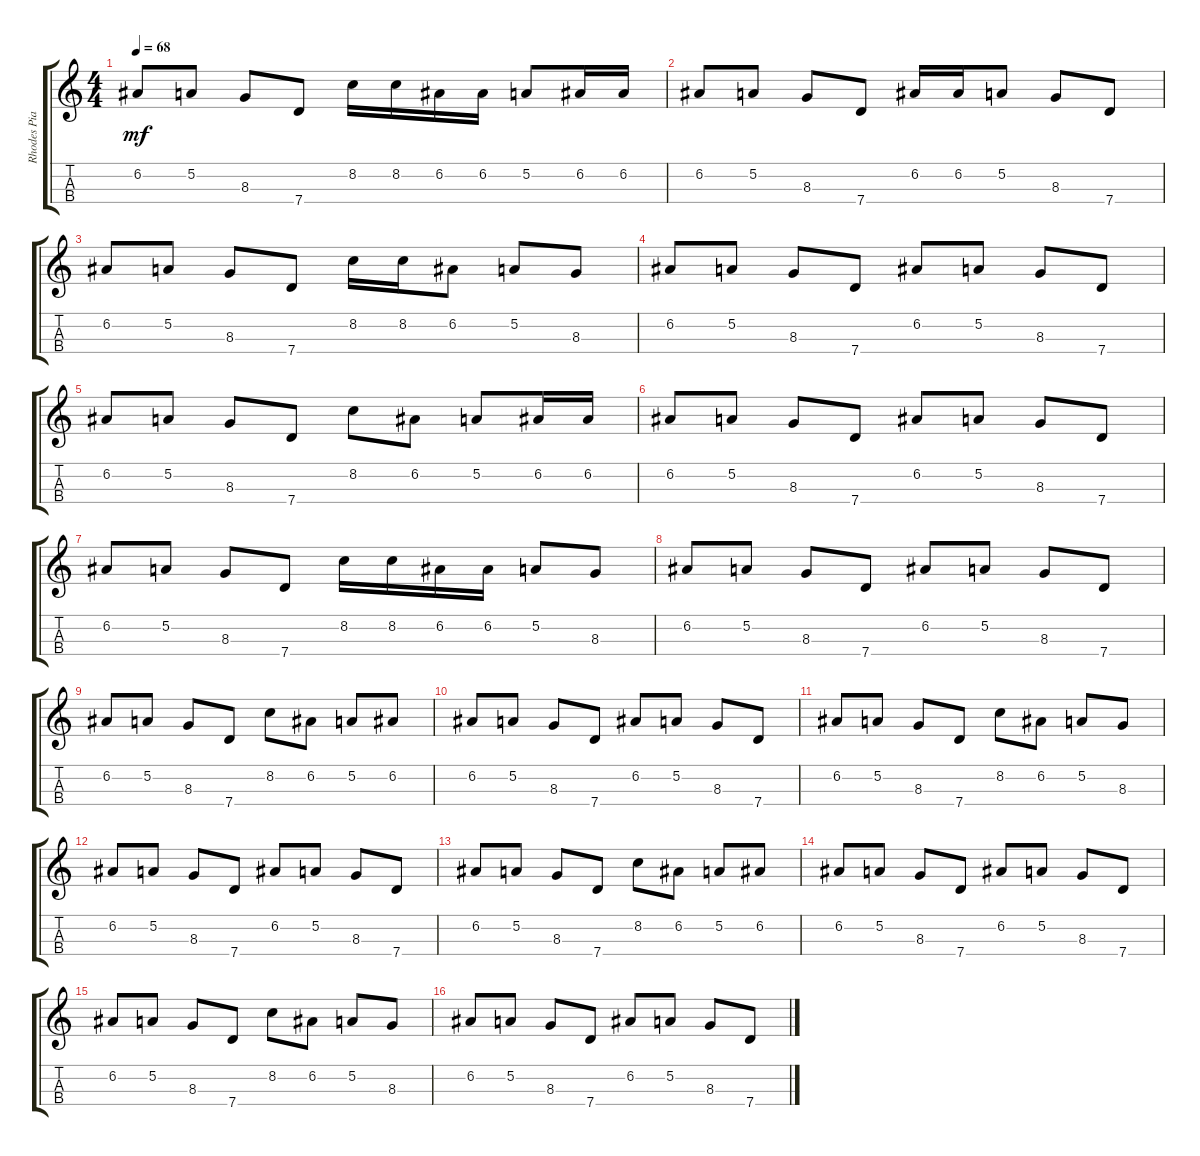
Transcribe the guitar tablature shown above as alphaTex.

\track ("Rhodes Piano" "Rhodes Pia") {instrument electricpiano1}
\staff {score tabs}
\tuning (G5 E4 B3 G3) {hide}
\ts (4 4)
\tempo 68
\clef g2
\ks c
6.2.8{dy mf} 5.2.8 8.3.8 7.4.8 8.2.16 8.2.16 6.2.16 6.2.16 5.2.8 6.2.16 6.2.16 |
6.2.8 5.2.8 8.3.8 7.4.8 6.2.16 6.2.16 5.2.8 8.3.8 7.4.8 |
6.2.8 5.2.8 8.3.8 7.4.8 8.2.16 8.2.16 6.2.8 5.2.8 8.3.8 |
6.2.8 5.2.8 8.3.8 7.4.8 6.2.8 5.2.8 8.3.8 7.4.8 |
6.2.8 5.2.8 8.3.8 7.4.8 8.2.8 6.2.8 5.2.8 6.2.16 6.2.16 |
6.2.8 5.2.8 8.3.8 7.4.8 6.2.8 5.2.8 8.3.8 7.4.8 |
6.2.8 5.2.8 8.3.8 7.4.8 8.2.16 8.2.16 6.2.16 6.2.16 5.2.8 8.3.8 |
6.2.8 5.2.8 8.3.8 7.4.8 6.2.8 5.2.8 8.3.8 7.4.8 |
6.2.8 5.2.8 8.3.8 7.4.8 8.2.8 6.2.8 5.2.8 6.2.8 |
6.2.8 5.2.8 8.3.8 7.4.8 6.2.8 5.2.8 8.3.8 7.4.8 |
6.2.8 5.2.8 8.3.8 7.4.8 8.2.8 6.2.8 5.2.8 8.3.8 |
6.2.8 5.2.8 8.3.8 7.4.8 6.2.8 5.2.8 8.3.8 7.4.8 |
6.2.8 5.2.8 8.3.8 7.4.8 8.2.8 6.2.8 5.2.8 6.2.8 |
6.2.8 5.2.8 8.3.8 7.4.8 6.2.8 5.2.8 8.3.8 7.4.8 |
6.2.8 5.2.8 8.3.8 7.4.8 8.2.8 6.2.8 5.2.8 8.3.8 |
6.2.8 5.2.8 8.3.8 7.4.8 6.2.8 5.2.8 8.3.8 7.4.8
